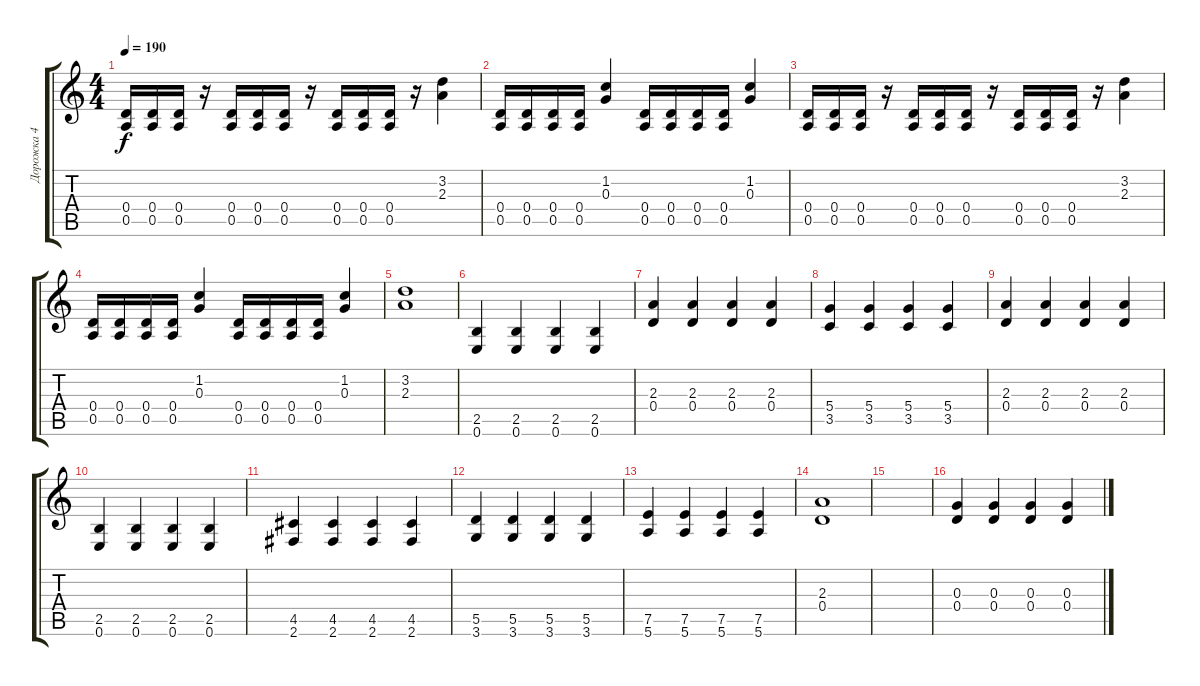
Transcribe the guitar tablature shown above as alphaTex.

\track ("Дорожка 4" "Дорожка 4") {instrument distortionguitar}
\staff {score tabs}
\tuning (E4 B3 G3 D3 A2 E2) {hide}
\ts (4 4)
\tempo 190
\clef g2
\ks c
(0.4 0.5).16{dy f} (0.4 0.5).16 (0.4 0.5).16 r.16 (0.4 0.5).16 (0.4 0.5).16 (0.4 0.5).16 r.16 (0.4 0.5).16 (0.4 0.5).16 (0.4 0.5).16 r.16 (3.2 2.3).4 |
(0.4 0.5).16 (0.4 0.5).16 (0.4 0.5).16 (0.4 0.5).16 (1.2 0.3).4 (0.4 0.5).16 (0.4 0.5).16 (0.4 0.5).16 (0.4 0.5).16 (1.2 0.3).4 |
(0.4 0.5).16 (0.4 0.5).16 (0.4 0.5).16 r.16 (0.4 0.5).16 (0.4 0.5).16 (0.4 0.5).16 r.16 (0.4 0.5).16 (0.4 0.5).16 (0.4 0.5).16 r.16 (3.2 2.3).4 |
(0.4 0.5).16 (0.4 0.5).16 (0.4 0.5).16 (0.4 0.5).16 (1.2 0.3).4 (0.4 0.5).16 (0.4 0.5).16 (0.4 0.5).16 (0.4 0.5).16 (1.2 0.3).4 |
(3.2 2.3).1 |
(2.5 0.6).4 (2.5 0.6).4 (2.5 0.6).4 (2.5 0.6).4 |
(2.3 0.4).4 (2.3 0.4).4 (2.3 0.4).4 (2.3 0.4).4 |
(5.4 3.5).4 (5.4 3.5).4 (5.4 3.5).4 (5.4 3.5).4 |
(2.3 0.4).4 (2.3 0.4).4 (2.3 0.4).4 (2.3 0.4).4 |
(2.5 0.6).4 (2.5 0.6).4 (2.5 0.6).4 (2.5 0.6).4 |
(4.5 2.6).4 (4.5 2.6).4 (4.5 2.6).4 (4.5 2.6).4 |
(5.5 3.6).4 (5.5 3.6).4 (5.5 3.6).4 (5.5 3.6).4 |
(7.5 5.6).4 (7.5 5.6).4 (7.5 5.6).4 (7.5 5.6).4 |
(2.3 0.4).1 |
|
(0.3 0.4).4 (0.3 0.4).4 (0.3 0.4).4 (0.3 0.4).4
